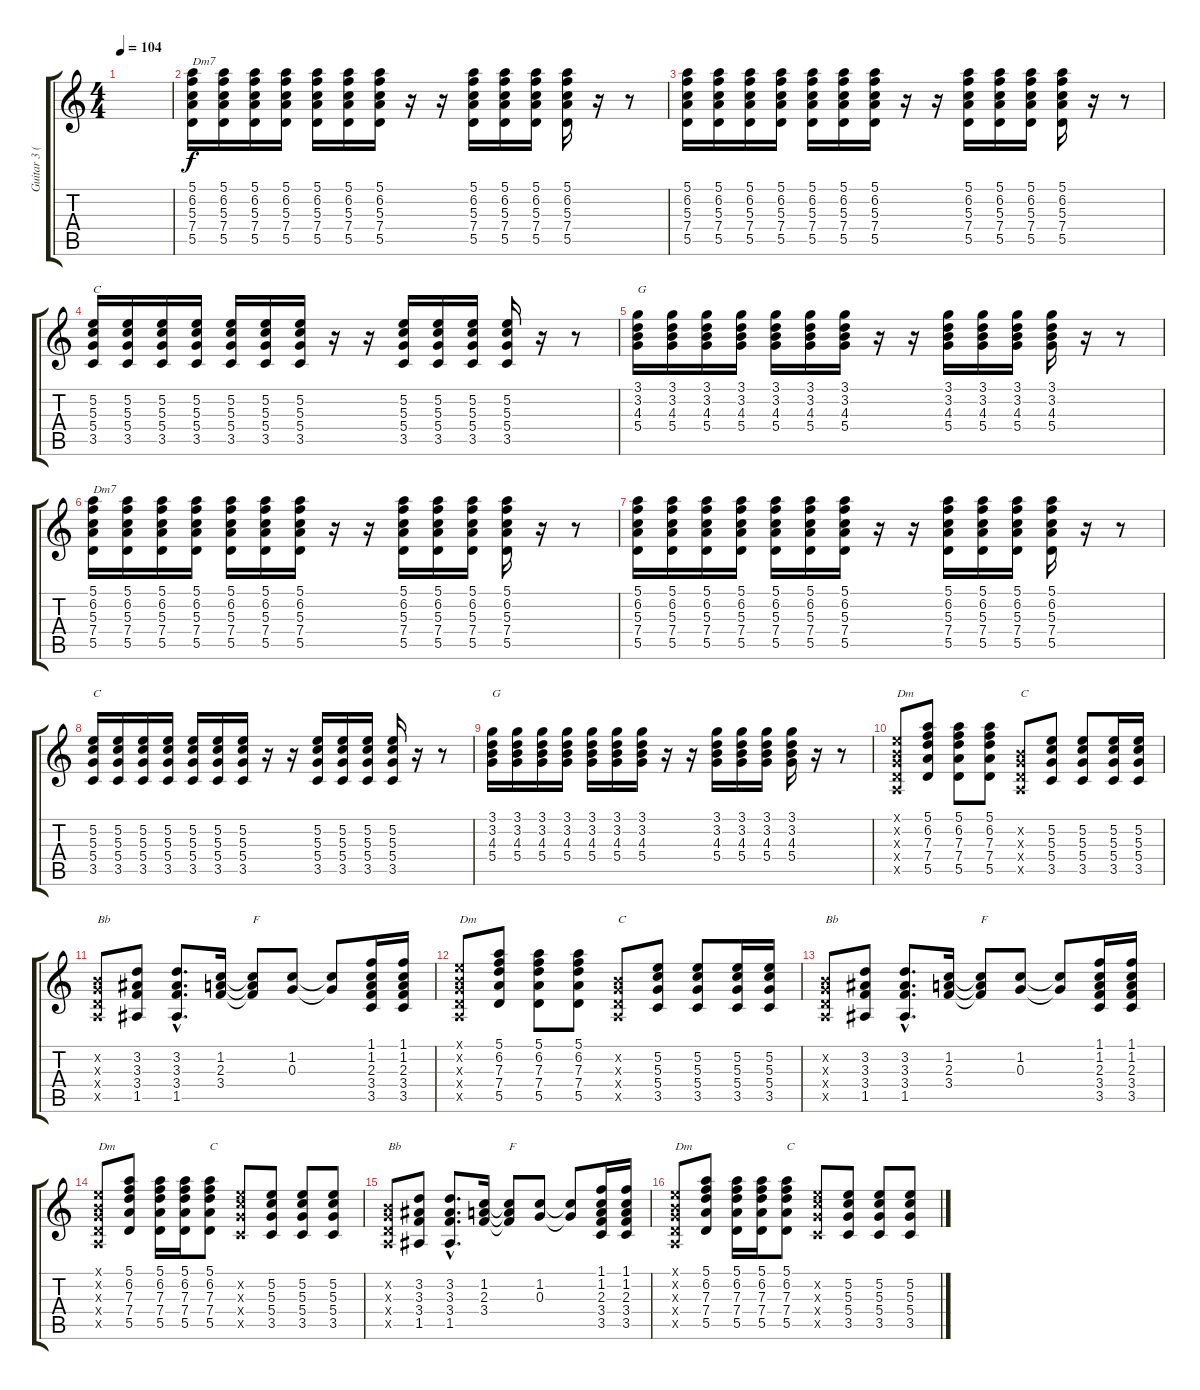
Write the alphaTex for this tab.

\track ("Guitar 3 (David Knopfler)" "Guitar 3 (") {instrument electricguitarjazz}
\staff {score tabs}
\tuning (E4 B3 G3 D3 A2 E2) {hide}
\ts (4 4)
\tempo 104
\clef g2
\ks c
|
(5.1 6.2 5.3 7.4 5.5).16{txt "Dm7"} (5.1 6.2 5.3 7.4 5.5).16 (5.1 6.2 5.3 7.4 5.5).16 (5.1 6.2 5.3 7.4 5.5).16 (5.1 6.2 5.3 7.4 5.5).16 (5.1 6.2 5.3 7.4 5.5).16 (5.1 6.2 5.3 7.4 5.5).16 r.16 r.16 (5.1 6.2 5.3 7.4 5.5).16 (5.1 6.2 5.3 7.4 5.5).16 (5.1 6.2 5.3 7.4 5.5).16 (5.1 6.2 5.3 7.4 5.5).16 r.16 r.8 |
(5.1 6.2 5.3 7.4 5.5).16 (5.1 6.2 5.3 7.4 5.5).16 (5.1 6.2 5.3 7.4 5.5).16 (5.1 6.2 5.3 7.4 5.5).16 (5.1 6.2 5.3 7.4 5.5).16 (5.1 6.2 5.3 7.4 5.5).16 (5.1 6.2 5.3 7.4 5.5).16 r.16 r.16 (5.1 6.2 5.3 7.4 5.5).16 (5.1 6.2 5.3 7.4 5.5).16 (5.1 6.2 5.3 7.4 5.5).16 (5.1 6.2 5.3 7.4 5.5).16 r.16 r.8 |
(5.2 5.3 5.4 3.5).16{txt "C"} (5.2 5.3 5.4 3.5).16 (5.2 5.3 5.4 3.5).16 (5.2 5.3 5.4 3.5).16 (5.2 5.3 5.4 3.5).16 (5.2 5.3 5.4 3.5).16 (5.2 5.3 5.4 3.5).16 r.16 r.16 (5.2 5.3 5.4 3.5).16 (5.2 5.3 5.4 3.5).16 (5.2 5.3 5.4 3.5).16 (5.2 5.3 5.4 3.5).16 r.16 r.8 |
(3.1 3.2 4.3 5.4).16{txt "G"} (3.1 3.2 4.3 5.4).16 (3.1 3.2 4.3 5.4).16 (3.1 3.2 4.3 5.4).16 (3.1 3.2 4.3 5.4).16 (3.1 3.2 4.3 5.4).16 (3.1 3.2 4.3 5.4).16 r.16 r.16 (3.1 3.2 4.3 5.4).16 (3.1 3.2 4.3 5.4).16 (3.1 3.2 4.3 5.4).16 (3.1 3.2 4.3 5.4).16 r.16 r.8 |
(5.1 6.2 5.3 7.4 5.5).16{txt "Dm7"} (5.1 6.2 5.3 7.4 5.5).16 (5.1 6.2 5.3 7.4 5.5).16 (5.1 6.2 5.3 7.4 5.5).16 (5.1 6.2 5.3 7.4 5.5).16 (5.1 6.2 5.3 7.4 5.5).16 (5.1 6.2 5.3 7.4 5.5).16 r.16 r.16 (5.1 6.2 5.3 7.4 5.5).16 (5.1 6.2 5.3 7.4 5.5).16 (5.1 6.2 5.3 7.4 5.5).16 (5.1 6.2 5.3 7.4 5.5).16 r.16 r.8 |
(5.1 6.2 5.3 7.4 5.5).16 (5.1 6.2 5.3 7.4 5.5).16 (5.1 6.2 5.3 7.4 5.5).16 (5.1 6.2 5.3 7.4 5.5).16 (5.1 6.2 5.3 7.4 5.5).16 (5.1 6.2 5.3 7.4 5.5).16 (5.1 6.2 5.3 7.4 5.5).16 r.16 r.16 (5.1 6.2 5.3 7.4 5.5).16 (5.1 6.2 5.3 7.4 5.5).16 (5.1 6.2 5.3 7.4 5.5).16 (5.1 6.2 5.3 7.4 5.5).16 r.16 r.8 |
(5.2 5.3 5.4 3.5).16{txt "C"} (5.2 5.3 5.4 3.5).16 (5.2 5.3 5.4 3.5).16 (5.2 5.3 5.4 3.5).16 (5.2 5.3 5.4 3.5).16 (5.2 5.3 5.4 3.5).16 (5.2 5.3 5.4 3.5).16 r.16 r.16 (5.2 5.3 5.4 3.5).16 (5.2 5.3 5.4 3.5).16 (5.2 5.3 5.4 3.5).16 (5.2 5.3 5.4 3.5).16 r.16 r.8 |
(3.1 3.2 4.3 5.4).16{txt "G"} (3.1 3.2 4.3 5.4).16 (3.1 3.2 4.3 5.4).16 (3.1 3.2 4.3 5.4).16 (3.1 3.2 4.3 5.4).16 (3.1 3.2 4.3 5.4).16 (3.1 3.2 4.3 5.4).16 r.16 r.16 (3.1 3.2 4.3 5.4).16 (3.1 3.2 4.3 5.4).16 (3.1 3.2 4.3 5.4).16 (3.1 3.2 4.3 5.4).16 r.16 r.8 |
(0.1{x} 0.2{x} 0.3{x} 0.4{x} 0.5{x}).8{txt "Dm"} (5.1 6.2 7.3 7.4 5.5).8 (5.1 6.2 7.3 7.4 5.5).8 (5.1 6.2 7.3 7.4 5.5).8 (0.2{x} 0.3{x} 0.4{x} 0.5{x}).8{txt "C"} (5.2 5.3 5.4 3.5).8 (5.2 5.3 5.4 3.5).8 (5.2 5.3 5.4 3.5).16 (5.2 5.3 5.4 3.5).16 |
(0.2{x} 0.3{x} 0.4{x} 0.5{x}).8{txt "Bb"} (3.2 3.3 3.4 1.5).8 (3.2{hac} 3.3{hac} 3.4{hac} 1.5{hac}).8{d} (1.2 2.3 3.4).16 (1.2{t} 2.3{t} 3.4{t}).8{txt "F"} (1.2 0.3).8 (1.2{t} 0.3{t}).8 (1.1 1.2 2.3 3.4 3.5).16 (1.1 1.2 2.3 3.4 3.5).16 |
(0.1{x} 0.2{x} 0.3{x} 0.4{x} 0.5{x}).8{txt "Dm"} (5.1 6.2 7.3 7.4 5.5).8 (5.1 6.2 7.3 7.4 5.5).8 (5.1 6.2 7.3 7.4 5.5).8 (0.2{x} 0.3{x} 0.4{x} 0.5{x}).8{txt "C"} (5.2 5.3 5.4 3.5).8 (5.2 5.3 5.4 3.5).8 (5.2 5.3 5.4 3.5).16 (5.2 5.3 5.4 3.5).16 |
(0.2{x} 0.3{x} 0.4{x} 0.5{x}).8{txt "Bb"} (3.2 3.3 3.4 1.5).8 (3.2{hac} 3.3{hac} 3.4{hac} 1.5{hac}).8{d} (1.2 2.3 3.4).16 (1.2{t} 2.3{t} 3.4{t}).8{txt "F"} (1.2 0.3).8 (1.2{t} 0.3{t}).8 (1.1 1.2 2.3 3.4 3.5).16 (1.1 1.2 2.3 3.4 3.5).16 |
(0.1{x} 0.2{x} 0.3{x} 0.4{x} 0.5{x}).8{txt "Dm"} (5.1 6.2 7.3 7.4 5.5).8 (5.1 6.2 7.3 7.4 5.5).16 (5.1 6.2 7.3 7.4 5.5).16 (5.1 6.2 7.3 7.4 5.5).8{txt "C"} (5.2{x} 5.3{x} 5.4{x} 3.5{x}).8 (5.2 5.3 5.4 3.5).8 (5.2 5.3 5.4 3.5).8 (5.2 5.3 5.4 3.5).8 |
(0.2{x} 0.3{x} 0.4{x} 0.5{x}).8{txt "Bb"} (3.2 3.3 3.4 1.5).8 (3.2{hac} 3.3{hac} 3.4{hac} 1.5{hac}).8{d} (1.2 2.3 3.4).16 (1.2{t} 2.3{t} 3.4{t}).8{txt "F"} (1.2 0.3).8 (1.2{t} 0.3{t}).8 (1.1 1.2 2.3 3.4 3.5).16 (1.1 1.2 2.3 3.4 3.5).16 |
(0.1{x} 0.2{x} 0.3{x} 0.4{x} 0.5{x}).8{txt "Dm"} (5.1 6.2 7.3 7.4 5.5).8 (5.1 6.2 7.3 7.4 5.5).16 (5.1 6.2 7.3 7.4 5.5).16 (5.1 6.2 7.3 7.4 5.5).8{txt "C"} (5.2{x} 5.3{x} 5.4{x} 3.5{x}).8 (5.2 5.3 5.4 3.5).8 (5.2 5.3 5.4 3.5).8 (5.2 5.3 5.4 3.5).8
